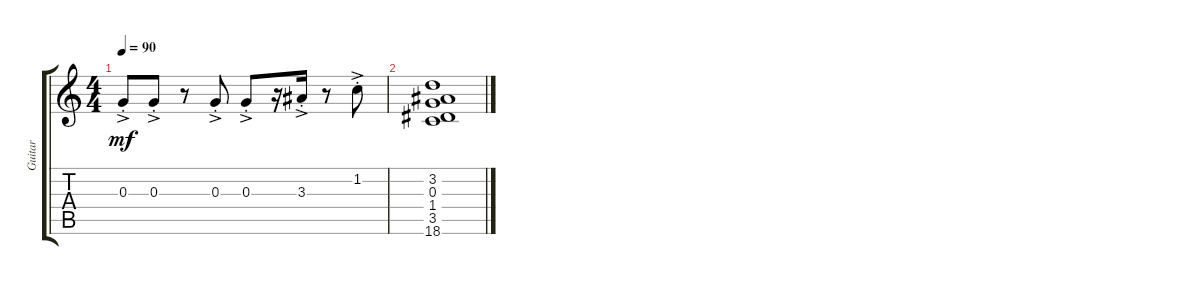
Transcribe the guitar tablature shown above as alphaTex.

\track ("Guitar" "Guitar") {instrument electricguitarclean}
\staff {score tabs}
\tuning (E4 B3 G3 D3 A2 E2) {hide}
\ts (4 4)
\tempo 90
\clef g2
\ks c
0.3{ac st}.8{dy mf} 0.3{ac st}.8 r.8 0.3{ac st}.8 0.3{ac st}.8 r.16 3.3{ac st}.16 r.8 1.2{ac st}.8 |
(3.2 0.3 1.4 3.5 18.6).1
